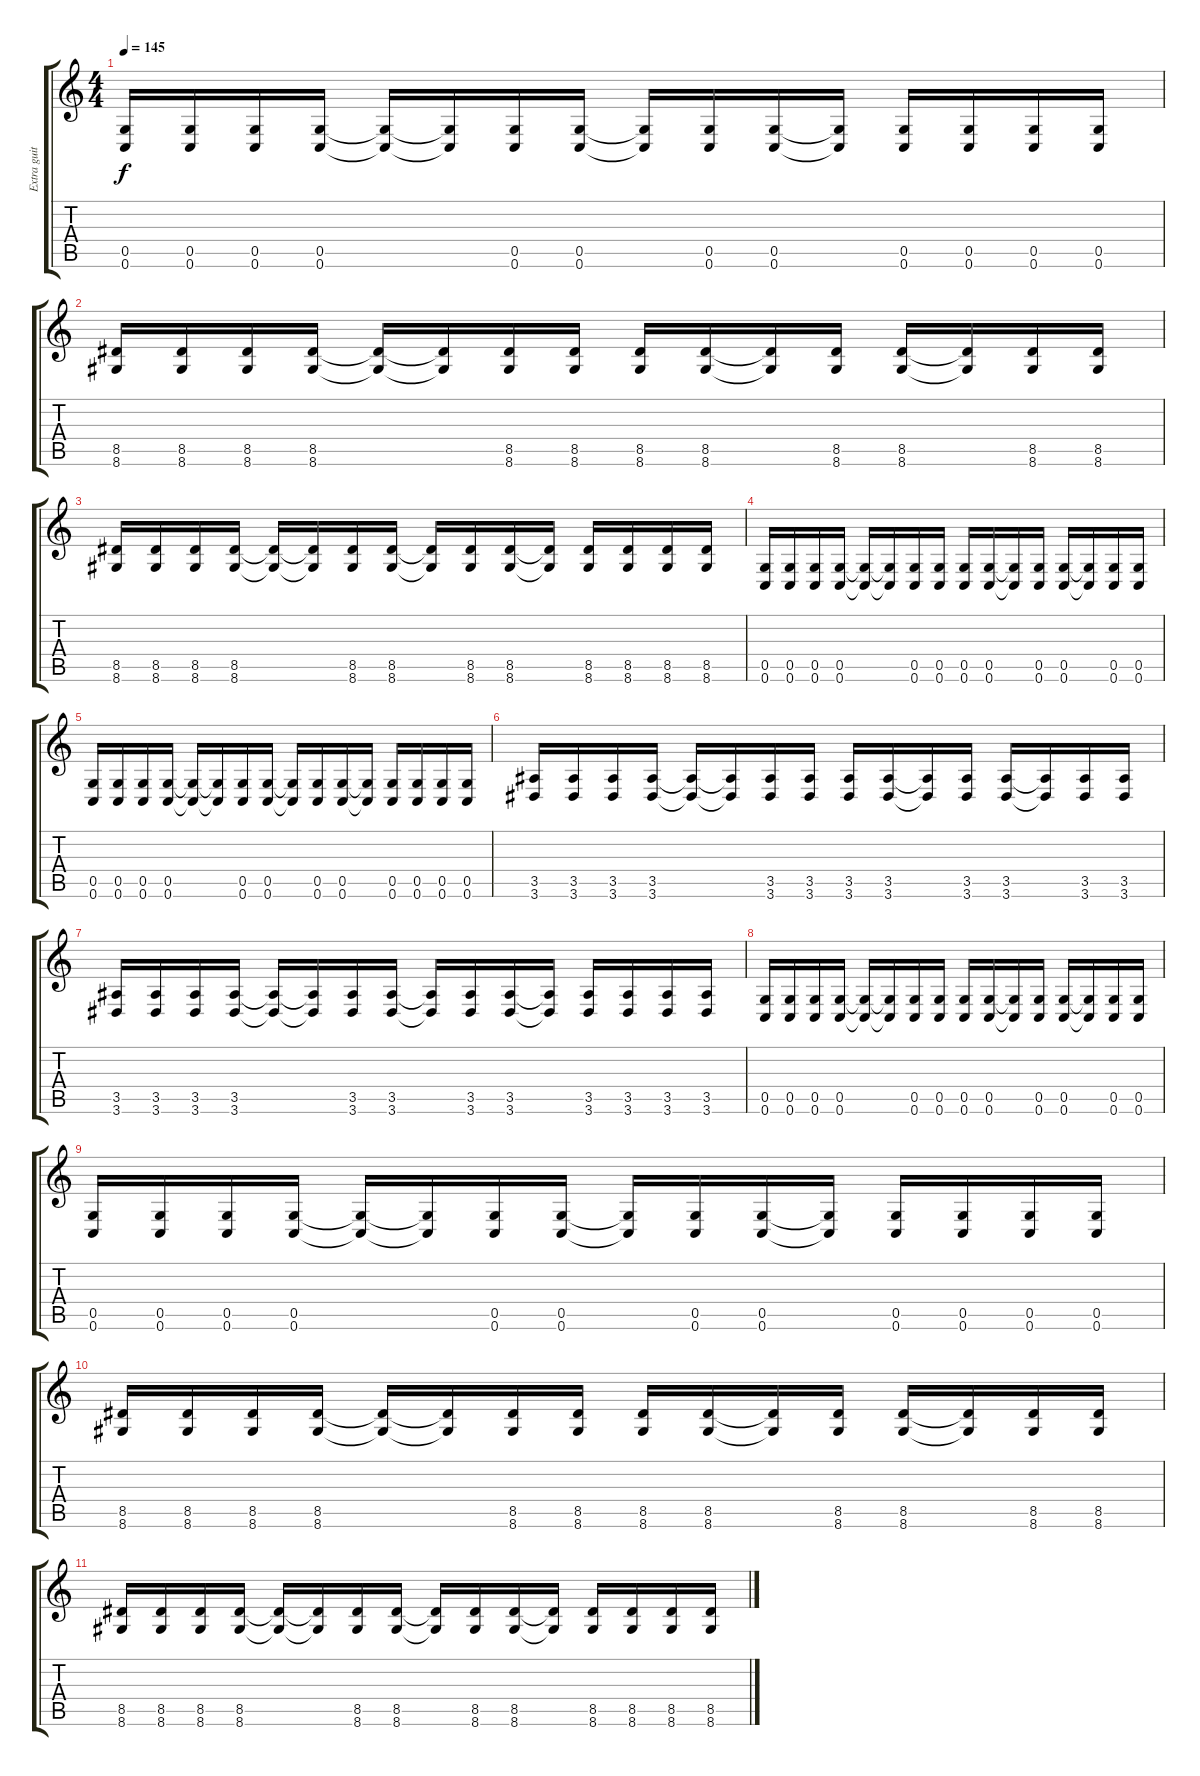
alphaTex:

\track ("Extra guitar 1" "Extra guit") {instrument distortionguitar}
\staff {score tabs}
\tuning (D4 A3 F3 C3 G2 C2) {hide}
\ts (4 4)
\tempo 145
\clef g2
\ks c
(0.5 0.6).16{dy f} (0.5 0.6).16 (0.5 0.6).16 (0.5 0.6).16 (0.5{t} 0.6{t}).16 (0.5{t} 0.6{t}).16 (0.5 0.6).16 (0.5 0.6).16 (0.5{t} 0.6{t}).16 (0.5 0.6).16 (0.5 0.6).16 (0.5{t} 0.6{t}).16 (0.5 0.6).16 (0.5 0.6).16 (0.5 0.6).16 (0.5 0.6).16 |
(8.5 8.6).16 (8.5 8.6).16 (8.5 8.6).16 (8.5 8.6).16 (8.5{t} 8.6{t}).16 (8.5{t} 8.6{t}).16 (8.5 8.6).16 (8.5 8.6).16 (8.5 8.6).16 (8.5 8.6).16 (8.5{t} 8.6{t}).16 (8.5 8.6).16 (8.5 8.6).16 (8.5{t} 8.6{t}).16 (8.5 8.6).16 (8.5 8.6).16 |
(8.5 8.6).16 (8.5 8.6).16 (8.5 8.6).16 (8.5 8.6).16 (8.5{t} 8.6{t}).16 (8.5{t} 8.6{t}).16 (8.5 8.6).16 (8.5 8.6).16 (8.5{t} 8.6{t}).16 (8.5 8.6).16 (8.5 8.6).16 (8.5{t} 8.6{t}).16 (8.5 8.6).16 (8.5 8.6).16 (8.5 8.6).16 (8.5 8.6).16 |
(0.5 0.6).16 (0.5 0.6).16 (0.5 0.6).16 (0.5 0.6).16 (0.5{t} 0.6{t}).16 (0.5{t} 0.6{t}).16 (0.5 0.6).16 (0.5 0.6).16 (0.5 0.6).16 (0.5 0.6).16 (0.5{t} 0.6{t}).16 (0.5 0.6).16 (0.5 0.6).16 (0.5{t} 0.6{t}).16 (0.5 0.6).16 (0.5 0.6).16 |
(0.5 0.6).16 (0.5 0.6).16 (0.5 0.6).16 (0.5 0.6).16 (0.5{t} 0.6{t}).16 (0.5{t} 0.6{t}).16 (0.5 0.6).16 (0.5 0.6).16 (0.5{t} 0.6{t}).16 (0.5 0.6).16 (0.5 0.6).16 (0.5{t} 0.6{t}).16 (0.5 0.6).16 (0.5 0.6).16 (0.5 0.6).16 (0.5 0.6).16 |
(3.5 3.6).16 (3.5 3.6).16 (3.5 3.6).16 (3.5 3.6).16 (3.5{t} 3.6{t}).16 (3.5{t} 3.6{t}).16 (3.5 3.6).16 (3.5 3.6).16 (3.5 3.6).16 (3.5 3.6).16 (3.5{t} 3.6{t}).16 (3.5 3.6).16 (3.5 3.6).16 (3.5{t} 3.6{t}).16 (3.5 3.6).16 (3.5 3.6).16 |
(3.5 3.6).16 (3.5 3.6).16 (3.5 3.6).16 (3.5 3.6).16 (3.5{t} 3.6{t}).16 (3.5{t} 3.6{t}).16 (3.5 3.6).16 (3.5 3.6).16 (3.5{t} 3.6{t}).16 (3.5 3.6).16 (3.5 3.6).16 (3.5{t} 3.6{t}).16 (3.5 3.6).16 (3.5 3.6).16 (3.5 3.6).16 (3.5 3.6).16 |
(0.5 0.6).16 (0.5 0.6).16 (0.5 0.6).16 (0.5 0.6).16 (0.5{t} 0.6{t}).16 (0.5{t} 0.6{t}).16 (0.5 0.6).16 (0.5 0.6).16 (0.5 0.6).16 (0.5 0.6).16 (0.5{t} 0.6{t}).16 (0.5 0.6).16 (0.5 0.6).16 (0.5{t} 0.6{t}).16 (0.5 0.6).16 (0.5 0.6).16 |
(0.5 0.6).16 (0.5 0.6).16 (0.5 0.6).16 (0.5 0.6).16 (0.5{t} 0.6{t}).16 (0.5{t} 0.6{t}).16 (0.5 0.6).16 (0.5 0.6).16 (0.5{t} 0.6{t}).16 (0.5 0.6).16 (0.5 0.6).16 (0.5{t} 0.6{t}).16 (0.5 0.6).16 (0.5 0.6).16 (0.5 0.6).16 (0.5 0.6).16 |
(8.5 8.6).16 (8.5 8.6).16 (8.5 8.6).16 (8.5 8.6).16 (8.5{t} 8.6{t}).16 (8.5{t} 8.6{t}).16 (8.5 8.6).16 (8.5 8.6).16 (8.5 8.6).16 (8.5 8.6).16 (8.5{t} 8.6{t}).16 (8.5 8.6).16 (8.5 8.6).16 (8.5{t} 8.6{t}).16 (8.5 8.6).16 (8.5 8.6).16 |
(8.5 8.6).16 (8.5 8.6).16 (8.5 8.6).16 (8.5 8.6).16 (8.5{t} 8.6{t}).16 (8.5{t} 8.6{t}).16 (8.5 8.6).16 (8.5 8.6).16 (8.5{t} 8.6{t}).16 (8.5 8.6).16 (8.5 8.6).16 (8.5{t} 8.6{t}).16 (8.5 8.6).16 (8.5 8.6).16 (8.5 8.6).16 (8.5 8.6).16
